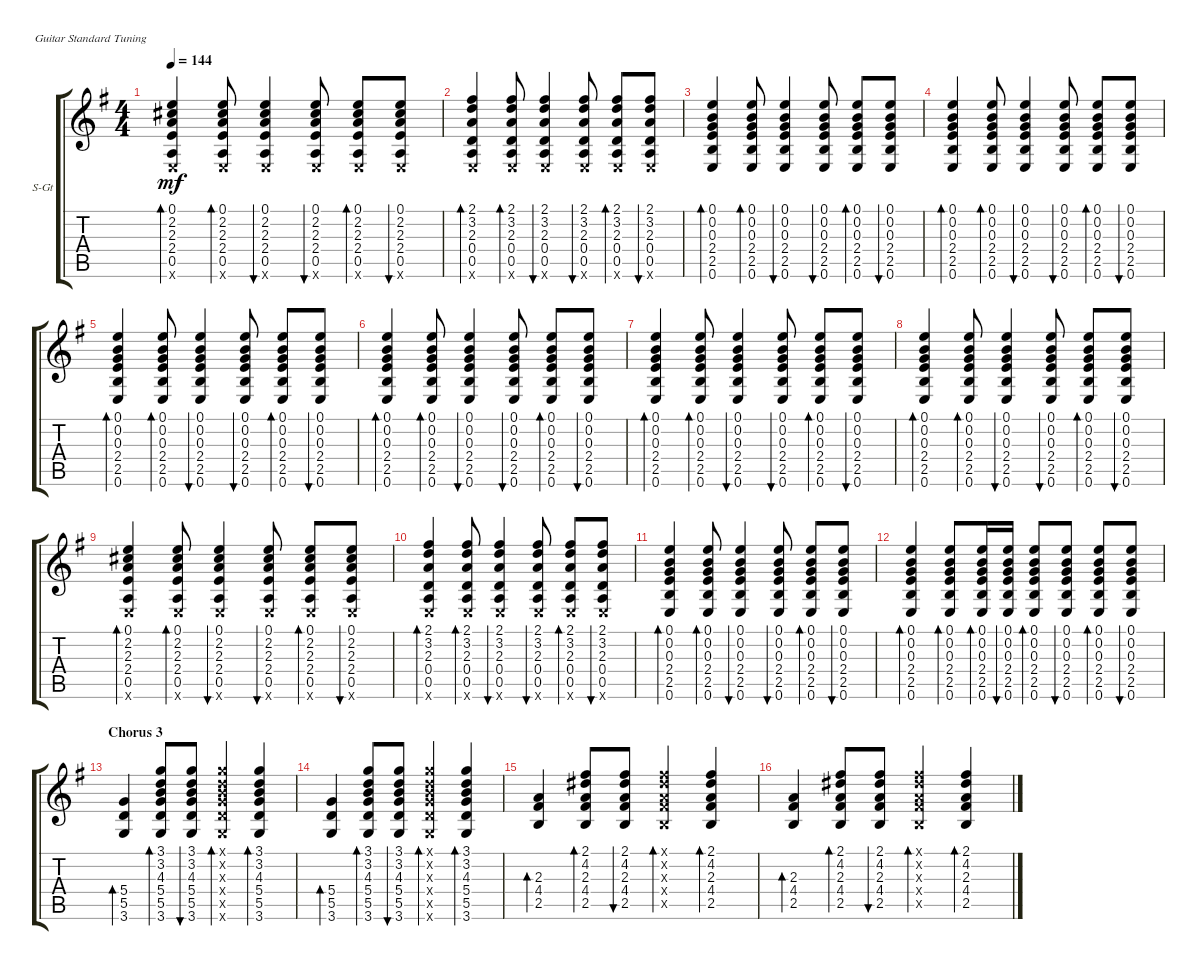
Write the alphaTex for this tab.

\defaultSystemsLayout 4
\bracketExtendMode groupsimilarinstruments
\firstSystemTrackNameOrientation horizontal
\otherSystemsTrackNameOrientation horizontal
\track ("Steel Guitar" "S-Gt") {instrument acousticguitarsteel}
\staff {score tabs}
\tuning (E4 B3 G3 D3 A2 E2)
\ts (4 4)
\tempo 144
\clef g2
\ks eminor
(0.6{x} 0.5 2.4 2.3 2.2 0.1).4{bd 30 dy mf} (0.6{x} 0.5 2.4 2.3 2.2 0.1).8{bd 30} (0.6{x} 0.5 2.4 2.3 2.2 0.1).4{bu 30} (0.6{x} 0.5 2.4 2.3 2.2 0.1).8{bu 30} (0.6{x} 0.5 2.4 2.3 2.2 0.1).8{bd 30} (0.6{x} 0.5 2.4 2.3 2.2 0.1).8{bu 30} |
(0.6{x} 0.5 0.4 2.3 3.2 2.1).4{bd 30} (0.6{x} 0.5 0.4 2.3 3.2 2.1).8{bd 30} (0.6{x} 0.5 0.4 2.3 3.2 2.1).4{bu 30} (0.6{x} 0.5 0.4 2.3 3.2 2.1).8{bu 30} (0.6{x} 0.5 0.4 2.3 3.2 2.1).8{bd 30} (0.6{x} 0.5 0.4 2.3 3.2 2.1).8{bu 30} |
(0.6 2.5 2.4 0.3 0.2 0.1).4{bd 30} (0.6 2.5 2.4 0.3 0.2 0.1).8{bd 30} (0.6 2.5 2.4 0.3 0.2 0.1).4{bu 30} (0.6 2.5 2.4 0.3 0.2 0.1).8{bu 30} (0.6 2.5 2.4 0.3 0.2 0.1).8{bd 30} (0.6 2.5 2.4 0.3 0.2 0.1).8{bu 30} |
(0.6 2.5 2.4 0.3 0.2 0.1).4{bd 30} (0.6 2.5 2.4 0.3 0.2 0.1).8{bd 30} (0.6 2.5 2.4 0.3 0.2 0.1).4{bu 30} (0.6 2.5 2.4 0.3 0.2 0.1).8{bu 30} (0.6 2.5 2.4 0.3 0.2 0.1).8{bd 30} (0.6 2.5 2.4 0.3 0.2 0.1).8{bu 30} |
(0.6 2.5 2.4 0.3 0.2 0.1).4{bd 30} (0.6 2.5 2.4 0.3 0.2 0.1).8{bd 30} (0.6 2.5 2.4 0.3 0.2 0.1).4{bu 30} (0.6 2.5 2.4 0.3 0.2 0.1).8{bu 30} (0.6 2.5 2.4 0.3 0.2 0.1).8{bd 30} (0.6 2.5 2.4 0.3 0.2 0.1).8{bu 30} |
(0.6 2.5 2.4 0.3 0.2 0.1).4{bd 30} (0.6 2.5 2.4 0.3 0.2 0.1).8{bd 30} (0.6 2.5 2.4 0.3 0.2 0.1).4{bu 30} (0.6 2.5 2.4 0.3 0.2 0.1).8{bu 30} (0.6 2.5 2.4 0.3 0.2 0.1).8{bd 30} (0.6 2.5 2.4 0.3 0.2 0.1).8{bu 30} |
(0.6 2.5 2.4 0.3 0.2 0.1).4{bd 30} (0.6 2.5 2.4 0.3 0.2 0.1).8{bd 30} (0.6 2.5 2.4 0.3 0.2 0.1).4{bu 30} (0.6 2.5 2.4 0.3 0.2 0.1).8{bu 30} (0.6 2.5 2.4 0.3 0.2 0.1).8{bd 30} (0.6 2.5 2.4 0.3 0.2 0.1).8{bu 30} |
(0.6 2.5 2.4 0.3 0.2 0.1).4{bd 30} (0.6 2.5 2.4 0.3 0.2 0.1).8{bd 30} (0.6 2.5 2.4 0.3 0.2 0.1).4{bu 30} (0.6 2.5 2.4 0.3 0.2 0.1).8{bu 30} (0.6 2.5 2.4 0.3 0.2 0.1).8{bd 30} (0.6 2.5 2.4 0.3 0.2 0.1).8{bu 30} |
(0.6{x} 0.5 2.4 2.3 2.2 0.1).4{bd 30} (0.6{x} 0.5 2.4 2.3 2.2 0.1).8{bd 30} (0.6{x} 0.5 2.4 2.3 2.2 0.1).4{bu 30} (0.6{x} 0.5 2.4 2.3 2.2 0.1).8{bu 30} (0.6{x} 0.5 2.4 2.3 2.2 0.1).8{bd 30} (0.6{x} 0.5 2.4 2.3 2.2 0.1).8{bu 30} |
(0.6{x} 0.5 0.4 2.3 3.2 2.1).4{bd 30} (0.6{x} 0.5 0.4 2.3 3.2 2.1).8{bd 30} (0.6{x} 0.5 0.4 2.3 3.2 2.1).4{bu 30} (0.6{x} 0.5 0.4 2.3 3.2 2.1).8{bu 30} (0.6{x} 0.5 0.4 2.3 3.2 2.1).8{bd 30} (0.6{x} 0.5 0.4 2.3 3.2 2.1).8{bu 30} |
(0.6 2.5 2.4 0.3 0.2 0.1).4{bd 30} (0.6 2.5 2.4 0.3 0.2 0.1).8{bd 30} (0.6 2.5 2.4 0.3 0.2 0.1).4{bu 30} (0.6 2.5 2.4 0.3 0.2 0.1).8{bu 30} (0.6 2.5 2.4 0.3 0.2 0.1).8{bd 30} (0.6 2.5 2.4 0.3 0.2 0.1).8{bu 30} |
(0.6 2.5 2.4 0.3 0.2 0.1).4{bd 30} (0.6 2.5 2.4 0.3 0.2 0.1).8{bd 30} (0.6 2.5 2.4 0.3 0.2 0.1).16{bd 30} (0.6 2.5 2.4 0.3 0.2 0.1).16{bu 30} (0.6 2.5 2.4 0.3 0.2 0.1).8{bd 30} (0.6 2.5 2.4 0.3 0.2 0.1).8{bu 30} (0.6 2.5 2.4 0.3 0.2 0.1).8{bd 30} (0.6 2.5 2.4 0.3 0.2 0.1).8{bu 30} |
\section ("" "Chorus 3")
(3.6 5.5 5.4).4{bd 30} (3.6 5.5 5.4 4.3 3.2 3.1).8{bd 30} (3.6 5.5 5.4 4.3 3.2 3.1).8{bu 30} (3.6{x} 5.5{x} 5.4{x} 4.3{x} 3.2{x} 3.1{x}).4{bd 30} (3.6 5.5 5.4 4.3 3.2 3.1).4{bd 30} |
(3.6 5.5 5.4).4{bd 30} (3.6 5.5 5.4 4.3 3.2 3.1).8{bd 30} (3.6 5.5 5.4 4.3 3.2 3.1).8{bu 30} (3.6{x} 5.5{x} 5.4{x} 4.3{x} 3.2{x} 3.1{x}).4{bd 30} (3.6 5.5 5.4 4.3 3.2 3.1).4{bd 30} |
(2.5 4.4 2.3).4{bd 30} (2.5 4.4 2.3 4.2 2.1).8{bd 30} (2.5 4.4 2.3 4.2 2.1).8{bu 30} (2.5{x} 4.4{x} 2.3{x} 4.2{x} 2.1{x}).4{bd 30} (2.5 4.4 2.3 4.2 2.1).4{bd 30} |
(2.5 4.4 2.3).4{bd 30} (2.5 4.4 2.3 4.2 2.1).8{bd 30} (2.5 4.4 2.3 4.2 2.1).8{bu 30} (2.5{x} 4.4{x} 2.3{x} 4.2{x} 2.1{x}).4{bd 30} (2.5 4.4 2.3 4.2 2.1).4{bd 30}
